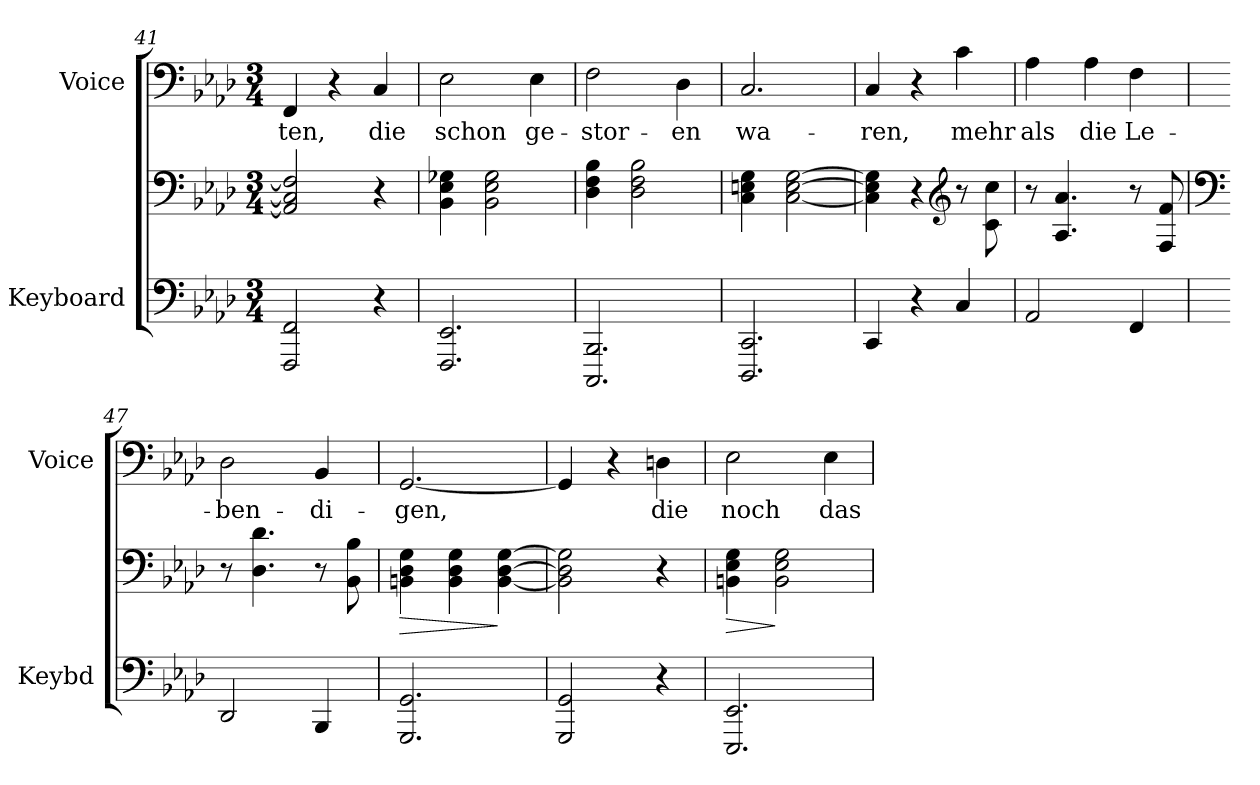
**kern	**kern	**dynam	**kern	**text
*part2	*part2	*part2	*part1	*part1
*staff3	*staff2	*staff2/3	*staff1	*staff1
*I"Keyboard	*	*	*I"Voice	*
*I'Keybd	*	*	*I'Voice	*
!!LO:LB:g=z
*clefF4	*clefF4	*	*clefF4	*
*k[b-e-a-d-]	*k[b-e-a-d-]	*	*k[b-e-a-d-]	*
*A-:	*A-:	*	*A-:	*
*M3/4	*M3/4	*	*M3/4	*
=41	=41	=41	=41	=41
!	!	!	!	!LO:LY:b:color=#000000
2FFFi/ 2FFi	2AA-i/] 2Ci] 2Fi]	.	4FFi/	-ten,
.	.	.	4r	.
!	!	!	!	!LO:LY:b:color=#000000
4r	4r	.	4Ci/	die
=42	=42	=42	=42	=42
!	!	!	!	!LO:LY:b:color=#000000
2.FFFi/ 2.EE-i	4BB-i\ 4E-i 4G-Xi	.	2E-i\	schon
.	2BB-i\ 2E-i 2G-i	.	.	.
!	!	!	!	!LO:LY:b:color=#000000
.	.	.	4E-i\	ge-
=43	=43	=43	=43	=43
!	!	!	!	!LO:LY:b:color=#000000
2.CCCi/ 2.BBB-i	4D-i\ 4Fi 4B-i	.	2Fi\	-stor-
.	2D-i\ 2Fi 2B-i	.	.	.
!	!	!	!	!LO:LY:b:color=#000000
.	.	.	4D-i\	-en
=44	=44	=44	=44	=44
!	!	!	!	!LO:LY:b:color=#000000
2.DDD-i/ 2.CCi	4Ci\ 4Eni 4Gi	.	2.Ci/	wa-
.	[2Ci\ [2Ei [2Gi	.	.	.
=45	=45	=45	=45	=45
!	!	!	!	!LO:LY:b:color=#000000
4CCi/	4Ci\] 4Ei] 4Gi]	.	4Ci/	-ren,
4r	4r	.	4r	.
*	*clefG2	*	*	*
!	!	!	!	!LO:LY:b:color=#000000
4Ci/	8r	.	4ci\	mehr
.	8ci\ 8cci	.	.	.
=46	=46	=46	=46	=46
!	!	!	!	!LO:LY:b:color=#000000
2AA-i/	8r	.	4A-i\	als
.	4.A-i/ 4.a-i	.	.	.
!	!	!	!	!LO:LY:b:color=#000000
.	.	.	4A-i\	die
!	!	!	!	!LO:LY:b:color=#000000
4FFi/	8r	.	4Fi\	Le-
.	8Fi/ 8fi	.	.	.
!!LO:LB:g=z
=47	=47	=47	=47	=47
*	*clefF4	*	*	*
!	!	!	!	!LO:LY:b:color=#000000
2DD-i/	8r	.	2D-i\	-ben-
.	4.D-i\ 4.d-i	.	.	.
!	!	!	!	!LO:LY:b:color=#000000
4BBB-i/	8r	.	4BB-i/	-di-
.	8BB-i\ 8B-i	.	.	.
=48	=48	=48	=48	=48
!	!	!LO:HP:b	!	!
!	!	!	!	!LO:LY:b:color=#000000
2.GGGi/ 2.GGi	4BBni\ 4D-i 4Gi	>	[2.GGi/	-gen,
.	4BBi\ 4D-i 4Gi	.	.	.
.	[4BBi\ [4D-i [4Gi	]	.	.
=49	=49	=49	=49	=49
2GGGi/ 2GGi	2BBi\] 2D-i] 2Gi]	.	4GGi/]	.
.	.	.	4r	.
!	!	!	!	!LO:LY:b:color=#000000
4r	4r	.	4Dni\	die
=50	=50	=50	=50	=50
!	!	!LO:HP:b	!	!
!	!	!	!	!LO:LY:b:color=#000000
2.EEE-i/ 2.EE-i	4BBni\ 4E-i 4Gi	>	2E-i\	noch
.	2BBi\ 2E-i 2Gi	]	.	.
!	!	!	!	!LO:LY:b:color=#000000
.	.	.	4E-i\	das
=	=	=	=	=
*-	*-	*-	*-	*-
